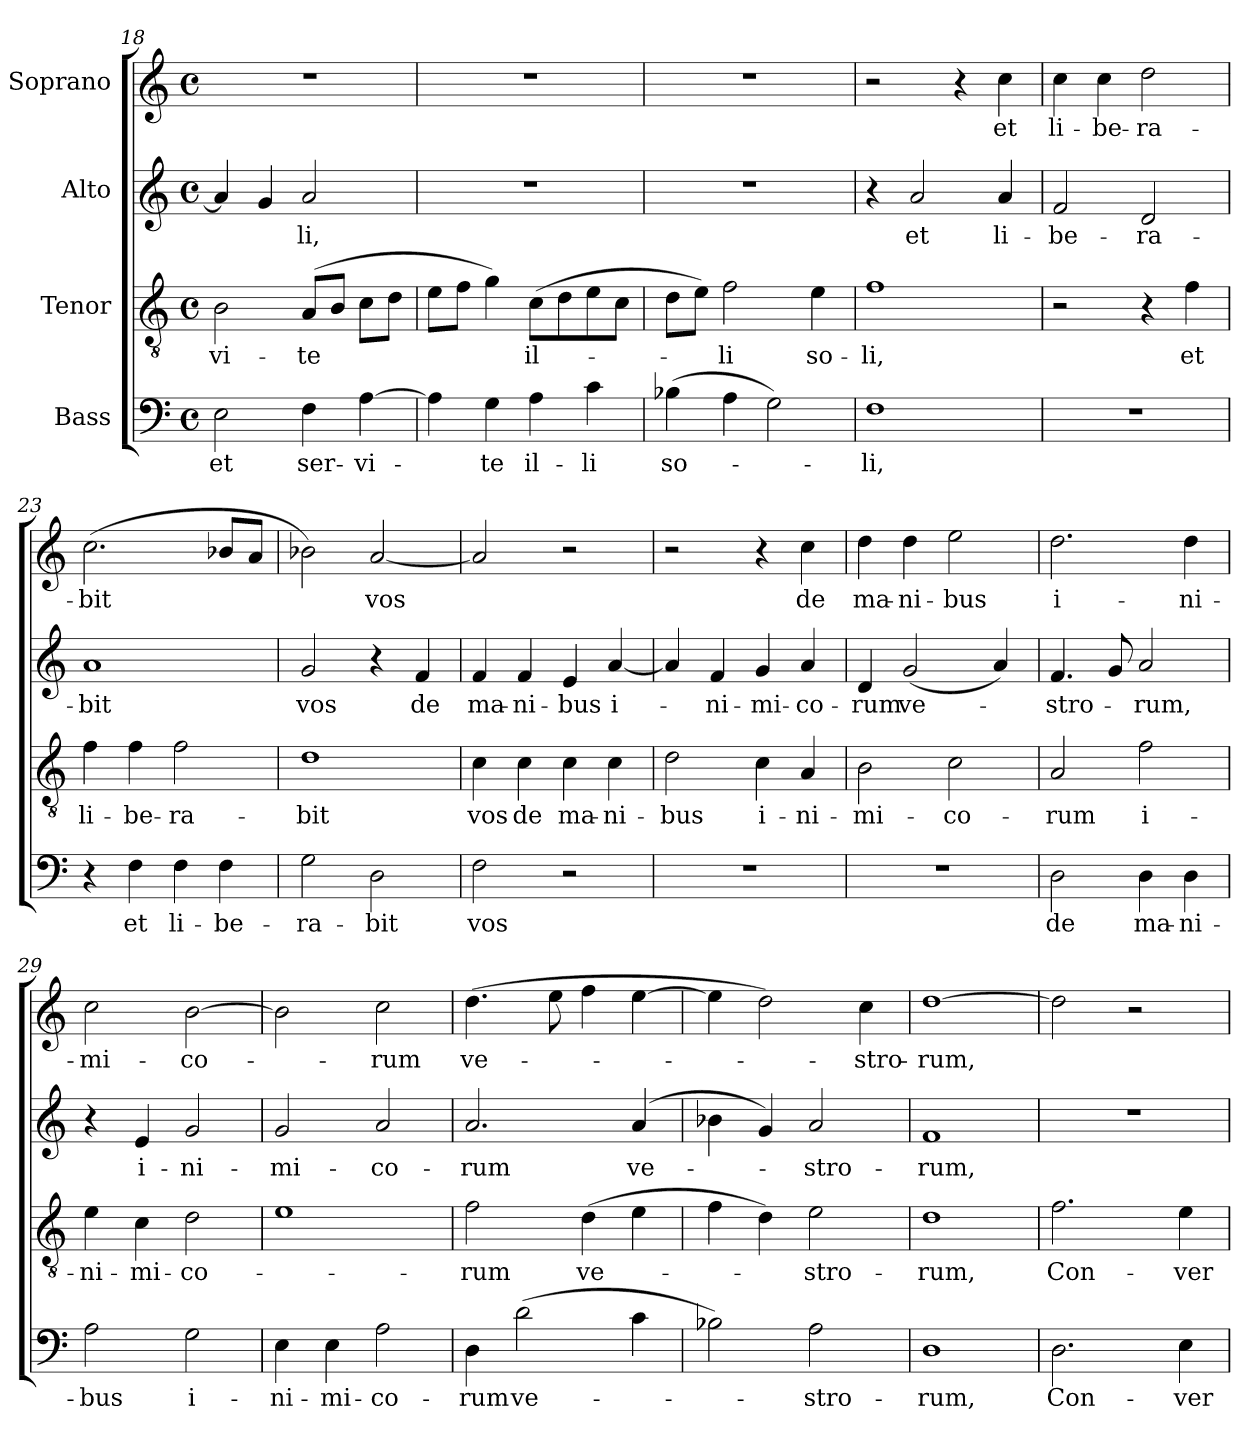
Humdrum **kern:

**kern	**text	**kern	**text	**kern	**text	**kern	**text
*part4	*part4	*part3	*part3	*part2	*part2	*part1	*part1
*staff4	*staff4	*staff3	*staff3	*staff2	*staff2	*staff1	*staff1
*I"Bass	*	*I"Tenor	*	*I"Alto	*	*I"Soprano	*
*clefF4	*	*clefGv2	*	*clefG2	*	*clefG2	*
*k[]	*	*k[]	*	*k[]	*	*k[]	*
*C:	*	*C:	*	*C:	*	*C:	*
*M4/4	*	*M4/4	*	*M4/4	*	*M4/4	*
*met(c)	*	*met(c)	*	*met(c)	*	*met(c)	*
=18	=18	=18	=18	=18	=18	=18	=18
2E\	et	2B\	-vi-	4a/]	.	1r	.
.	.	.	.	4g/	.	.	.
4F\	ser-	(8A/L	-te	2a/	-li,	.	.
.	.	8B/J	.	.	.	.	.
[4A\	-vi-	8c\L	.	.	.	.	.
.	.	8d\J	.	.	.	.	.
!!LO:LB:g=z
=19	=19	=19	=19	=19	=19	=19	=19
4A\]	-­	8e\L	.	1r	.	1r	.
.	.	8f\J	.	.	.	.	.
4G\	te	4g\)	.	.	.	.	.
4A\	il-	(8c\L	il-	.	.	.	.
.	.	8d\	.	.	.	.	.
4c\	-li	8e\	.	.	.	.	.
.	.	8c\J	.	.	.	.	.
=20	=20	=20	=20	=20	=20	=20	=20
(4B-X\	so-	8d\L	.	1r	.	1r	.
.	.	8e\J)	.	.	.	.	.
4A\	.	2f\	-li	.	.	.	.
2G\)	.	.	.	.	.	.	.
.	.	4e\	so-	.	.	.	.
=21	=21	=21	=21	=21	=21	=21	=21
1F	-li,	1f	-li,	4r	.	2r	.
.	.	.	.	2a/	et	.	.
.	.	.	.	.	.	4r	.
.	.	.	.	4a/	li-	4cc\	et
=22	=22	=22	=22	=22	=22	=22	=22
1r	.	2r	.	2f/	-be-	4cc\	li-
.	.	.	.	.	.	4cc\	-be-
.	.	4r	.	2d/	-ra-	2dd\	-ra-
.	.	4f\	et	.	.	.	.
=23	=23	=23	=23	=23	=23	=23	=23
4r	.	4f\	li-	1a	-bit	(2.cc\	-bit
4F\	et	4f\	-be-	.	.	.	.
4F\	li-	2f\	-ra-	.	.	.	.
4F\	-be-	.	.	.	.	8b-X/L	.
.	.	.	.	.	.	8a/J	.
=24	=24	=24	=24	=24	=24	=24	=24
2G\	-ra-	1d	-bit	2g/	vos	2b-X\)	.
2D\	-bit	.	.	4r	.	[2a/	vos
.	.	.	.	4f/	de	.	.
!!LO:LB:g=z
=25	=25	=25	=25	=25	=25	=25	=25
2F\	vos	4c\	vos	4f/	ma-	2a/]	.
.	.	4c\	de	4f/	-ni-	.	.
2r	.	4c\	ma-	4e/	-bus	2r	.
.	.	4c\	-ni-	[4a/	i-	.	.
=26	=26	=26	=26	=26	=26	=26	=26
1r	.	2d\	-bus	4a/]	.	2r	.
.	.	.	.	4f/	-ni-	.	.
.	.	4c\	i-	4g/	-mi-	4r	.
.	.	4A/	-ni-	4a/	-co-	4cc\	de
=27	=27	=27	=27	=27	=27	=27	=27
1r	.	2B\	-mi-	4d/	-rum	4dd\	ma-
.	.	.	.	(2g/	ve-	4dd\	-ni-
.	.	2c\	-co-	.	.	2ee\	-bus
.	.	.	.	4a/)	.	.	.
=28	=28	=28	=28	=28	=28	=28	=28
2D\	de	2A/	-rum	4.f/	-stro-	2.dd\	i-
.	.	.	.	8g/	.	.	.
4D\	ma-	2f\	i-	2a/	-rum,	.	.
4D\	-ni-	.	.	.	.	4dd\	-ni-
=29	=29	=29	=29	=29	=29	=29	=29
2A\	-bus	4e\	-ni-	4r	.	2cc\	-mi-
.	.	4c\	-mi-	4e/	i-	.	.
2G\	i-	2d\	-co-	2g/	-ni-	[2b\	-co-
=30	=30	=30	=30	=30	=30	=30	=30
4E\	-ni-	1e	.	2g/	-mi-	2b\]	.
4E\	-mi-	.	.	.	.	.	.
2A\	-co-	.	.	2a/	-co-	2cc\	-rum
!!LO:PB:g=z
=31	=31	=31	=31	=31	=31	=31	=31
4D\	-rum	2f\	-rum	2.a/	-rum	(4.dd\	ve-
(2d\	ve-	.	.	.	.	.	.
.	.	.	.	.	.	8ee\	.
.	.	(4d\	ve-	.	.	4ff\	.
4c\	.	4e\	.	(4a/	ve-	[4ee\	.
=32	=32	=32	=32	=32	=32	=32	=32
2B-X\)	.	4f\	.	4b-X\	.	4ee\]	.
.	.	4d\)	.	4g/)	.	2dd\)	.
2A\	-stro-	2e\	-stro-	2a/	-stro-	.	.
.	.	.	.	.	.	4cc\	-stro-
=33	=33	=33	=33	=33	=33	=33	=33
1D	-rum,	1d	-rum,	1f	-rum,	[1dd	-rum,
=34	=34	=34	=34	=34	=34	=34	=34
2.D\	Con-	2.f\	Con-	1r	.	2dd\]	.
.	.	.	.	.	.	2r	.
4E\	-ver-	4e\	-ver-	.	.	.	.
=	=	=	=	=	=	=	=
*-	*-	*-	*-	*-	*-	*-	*-
